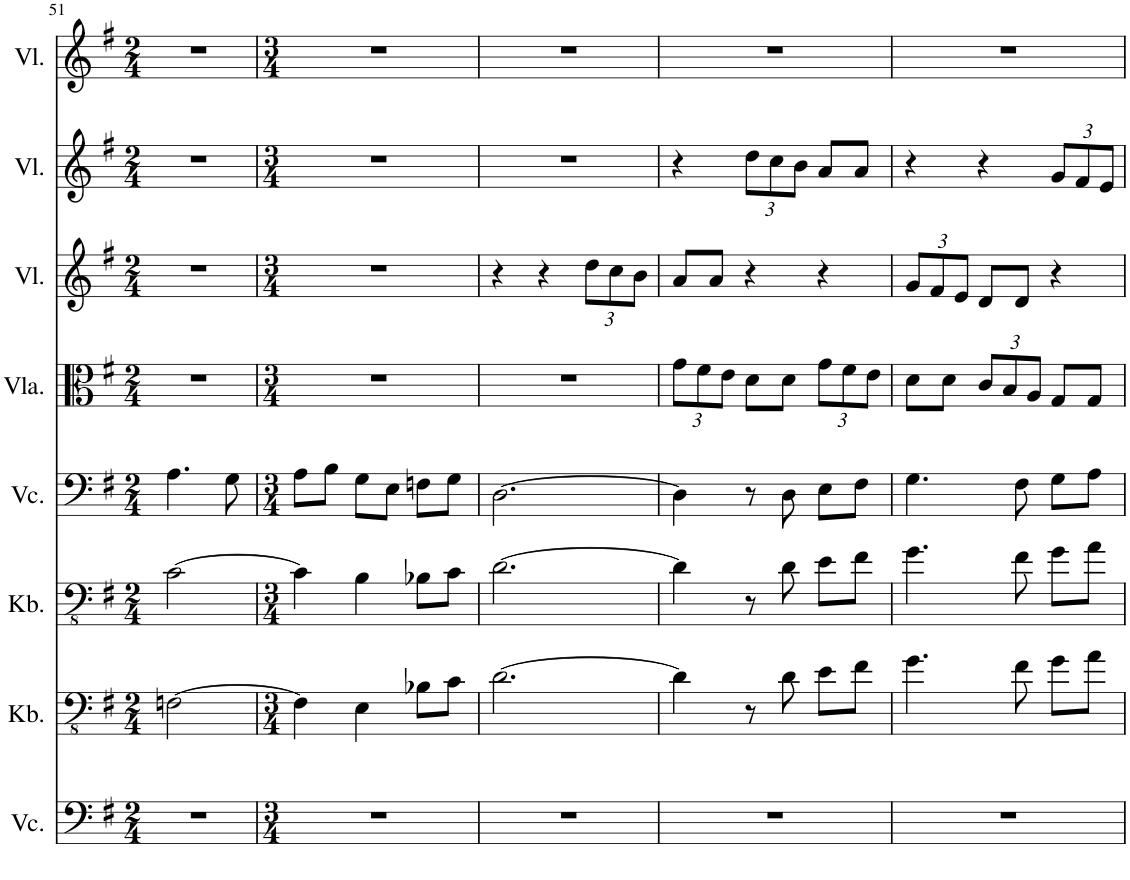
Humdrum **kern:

**kern	**kern	**kern	**kern	**kern	**kern	**kern	**kern
*part8	*part7	*part6	*part5	*part4	*part3	*part2	*part1
*staff8	*staff7	*staff6	*staff5	*staff4	*staff3	*staff2	*staff1
*I"Violoncello, Bariton solo	*I"Kontrabass, Bass 2	*I"Kontrabass, Bass 1	*I"Violoncello, Tenor	*I"Bratsche, Alt	*I"Violine, Sopran 2	*I"Violine, Sopran 1	*I"Violine, Sopran solo
*I'Vc.	*I'Kb.	*I'Kb.	*I'Vc.	*	*I'Vl.	*I'Vl.	*I'Vl.
!!LO:PB:g=z
*clefF4	*clefFv4	*clefFv4	*clefF4	*clefC3	*clefG2	*clefG2	*clefG2
*	*Trd7c12	*Trd7c12	*	*	*	*	*
*k[f#]	*k[f#]	*k[f#]	*k[f#]	*k[f#]	*k[f#]	*k[f#]	*k[f#]
*M2/4	*M2/4	*M2/4	*M2/4	*M2/4	*M2/4	*M2/4	*M2/4
=51	=51	=51	=51	=51	=51	=51	=51
2r	[2FFn\	[2C\	4.A\	2r	2r	2r	2r
.	.	.	8G\	.	.	.	.
=52	=52	=52	=52	=52	=52	=52	=52
*M3/4	*M3/4	*M3/4	*M3/4	*M3/4	*M3/4	*M3/4	*M3/4
2.r	4FF\]	4C\]	8A\L	2.r	2.r	2.r	2.r
.	.	.	8B\J	.	.	.	.
.	4EE\	4BB\	8G\L	.	.	.	.
.	.	.	8E\J	.	.	.	.
.	8BB-X\L	8BB-X\L	8Fn\L	.	.	.	.
.	8C\J	8C\J	8G\J	.	.	.	.
=53	=53	=53	=53	=53	=53	=53	=53
2.r	[2.D\	[2.D\	[2.D\	2.r	4r	2.r	2.r
.	.	.	.	.	4r	.	.
*	*	*	*	*	*Xbrackettup	*	*
.	.	.	.	.	12dd\L	.	.
.	.	.	.	.	12cc\	.	.
.	.	.	.	.	12b\J	.	.
=54	=54	=54	=54	=54	=54	=54	=54
*	*	*	*	*Xbrackettup	*	*	*
2.r	4D\]	4D\]	4D\]	12g\L	8a/L	4r	2.r
.	.	.	.	12f#\	.	.	.
.	.	.	.	.	8a/J	.	.
.	.	.	.	12e\J	.	.	.
*	*	*	*	*	*	*Xbrackettup	*
.	8r	8r	8r	8d\L	4r	12dd\L	.
.	.	.	.	.	.	12cc\	.
.	8D\	8D\	8D\	8d\J	.	.	.
.	.	.	.	.	.	12b\J	.
.	8E\L	8E\L	8E\L	12g\L	4r	8a/L	.
.	.	.	.	12f#\	.	.	.
.	8F#\J	8F#\J	8F#\J	.	.	8a/J	.
.	.	.	.	12e\J	.	.	.
=55	=55	=55	=55	=55	=55	=55	=55
2.r	4.G\	4.G\	4.G\	8d\L	12g/L	4r	2.r
.	.	.	.	.	12f#/	.	.
.	.	.	.	8d\J	.	.	.
.	.	.	.	.	12e/J	.	.
.	.	.	.	12c/L	8d/L	4r	.
.	.	.	.	12B/	.	.	.
.	8F#\	8F#\	8F#\	.	8d/J	.	.
.	.	.	.	12A/J	.	.	.
.	8G\L	8G\L	8G\L	8G/L	4r	12g/L	.
.	.	.	.	.	.	12f#/	.
.	8A\J	8A\J	8A\J	8G/J	.	.	.
.	.	.	.	.	.	12e/J	.
=	=	=	=	=	=	=	=
*-	*-	*-	*-	*-	*-	*-	*-
